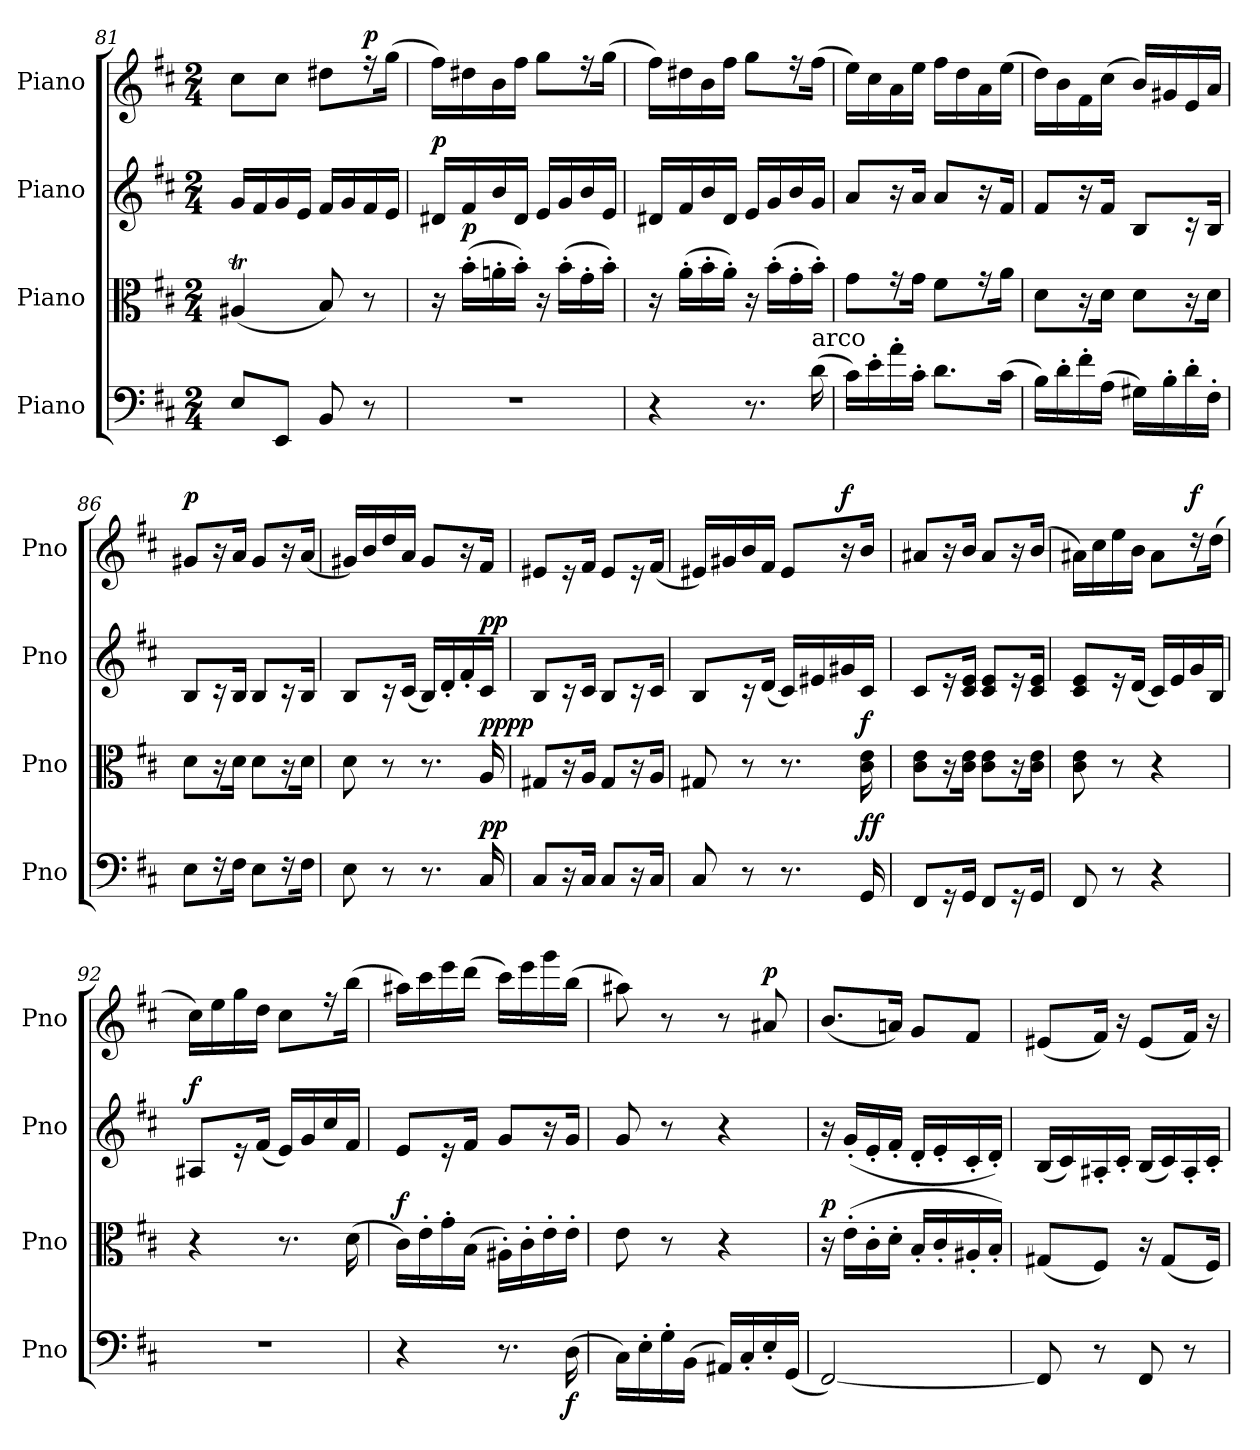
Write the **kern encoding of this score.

**kern	**dynam	**kern	**dynam	**kern	**dynam	**kern	**dynam
*part4	*part4	*part3	*part3	*part2	*part2	*part1	*part1
*staff4	*staff4	*staff3	*staff3	*staff2	*staff2	*staff1	*staff1
*I"Piano	*	*I"Piano	*	*I"Piano	*	*I"Piano	*
*I'Pno	*	*I'Pno	*	*I'Pno	*	*I'Pno	*
!!LO:PB:g=z
*clefF4	*	*clefC3	*	*clefG2	*	*clefG2	*
*k[f#c#]	*	*k[f#c#]	*	*k[f#c#]	*	*k[f#c#]	*
*M2/4	*	*M2/4	*	*M2/4	*	*M2/4	*
=81	=81	=81	=81	=81	=81	=81	=81
8E/L	.	(4A#Xt/	.	16g/LL	.	8cc#\L	.
.	.	.	.	16f#/	.	.	.
8EE/J	.	.	.	16g/	.	8cc#\J	.
.	.	.	.	16e/JJ	.	.	.
8BB/	.	8B/)	.	16f#/LL	.	8dd#X\L	.
.	.	.	.	16g/	.	.	.
!	!	!	!	!	!	!	!LO:DY:a
8r	.	8r	.	16f#/	.	16r	p
.	.	.	.	16e/JJ	.	(16gg\Jk	.
=82	=82	=82	=82	=82	=82	=82	=82
!	!	!	!	!	!LO:DY:a	!	!
2r	.	16r	.	16d#X/LL	p	16ff#\LL)	.
!	!	!	!LO:DY:a	!	!	!	!
.	.	(16b'\LL	p	16f#/	.	16dd#X\	.
.	.	16an'\	.	16b/	.	16b\	.
.	.	16b'\JJ)	.	16d#/JJ	.	16ff#\JJ	.
.	.	16r	.	16e/LL	.	8gg\L	.
.	.	(16b'\LL	.	16g/	.	.	.
.	.	16g'\	.	16b/	.	16r	.
.	.	16b'\JJ)	.	16e/JJ	.	(16gg\Jk	.
=83	=83	=83	=83	=83	=83	=83	=83
4r	.	16r	.	16d#X/LL	.	16ff#\LL)	.
.	.	(16a'\LL	.	16f#/	.	16dd#X\	.
.	.	16b'\	.	16b/	.	16b\	.
.	.	16a'\JJ)	.	16d#/JJ	.	16ff#\JJ	.
8.r	.	16r	.	16e/LL	.	8gg\L	.
.	.	(16b'\LL	.	16g/	.	.	.
.	.	16g'\	.	16b/	.	16r	.
!LO:TX:a:t=arco	!	!	!	!	!	!	!
(16d\	.	16b'\JJ)	.	16g/JJ	.	(16ff#\Jk	.
=84	=84	=84	=84	=84	=84	=84	=84
16c#\LL)	.	8g\L	.	8a/L	.	16ee\LL)	.
16e'\	.	.	.	.	.	16cc#\	.
16a'\	.	16r	.	16r	.	16a\	.
16c#'\JJ	.	16g\Jk	.	16a/Jk	.	16ee\JJ	.
8.d\L	.	8f#\L	.	8a/L	.	16ff#\LL	.
.	.	.	.	.	.	16dd\	.
.	.	16r	.	16r	.	16a\	.
(16c#\Jk	.	16a\Jk	.	16f#/Jk	.	(16ee\JJ	.
=85	=85	=85	=85	=85	=85	=85	=85
16B\LL)	.	8d\L	.	8f#/L	.	16dd\LL)	.
16d'\	.	.	.	.	.	16b\	.
16f#'\	.	16r	.	16r	.	16f#\	.
(16A\JJ	.	16d\Jk	.	16f#/Jk	.	(16cc#\JJ	.
16G#X\LL)	.	8d\L	.	8B/L	.	16b/LL)	.
16B'\	.	.	.	.	.	16g#X/	.
16d'\	.	16r	.	16r	.	16e/	.
16F#'\JJ	.	16d\Jk	.	16B/Jk	.	16a/JJ	.
=86	=86	=86	=86	=86	=86	=86	=86
!	!	!	!	!	!	!	!LO:DY:a
8E\L	.	8d\L	.	8B/L	.	8g#X/L	p
16r	.	16r	.	16r	.	16r	.
16F#\Jk	.	16d\Jk	.	16B/Jk	.	16a/Jk	.
8E\L	.	8d\L	.	8B/L	.	8g#/L	.
16r	.	16r	.	16r	.	16r	.
16F#\Jk	.	16d\Jk	.	16B/Jk	.	(16a/Jk	.
=87	=87	=87	=87	=87	=87	=87	=87
8E\	.	8d\	.	8B/L	.	16g#X/LL)	.
.	.	.	.	.	.	16b/	.
8r	.	8r	.	16r	.	16dd/	.
.	.	.	.	(16c#/Jk	.	16a/JJ	.
8.r	.	8.r	.	16B/LL)	.	8g#/L	.
.	.	.	.	16d'/	.	.	.
.	.	.	.	16f#'/	.	16r	.
!	!LO:DY:a	!	!LO:DY:a	!	!	!	!
!	!	!	!LO:DY:n=1:a	!	!LO:DY:a	!	!
16C#/	pp	16A/	pp pp	16c#/JJ	pp	16f#/Jk	.
=88	=88	=88	=88	=88	=88	=88	=88
8C#/L	.	8G#X/L	.	8B/L	.	8e#X/L	.
16r	.	16r	.	16r	.	16r	.
16C#/Jk	.	16A/Jk	.	16c#/Jk	.	16f#/Jk	.
8C#/L	.	8G#/L	.	8B/L	.	8e#/L	.
16r	.	16r	.	16r	.	16r	.
16C#/Jk	.	16A/Jk	.	16c#/Jk	.	(16f#/Jk	.
!!LO:LB:g=z
=89	=89	=89	=89	=89	=89	=89	=89
8C#/	.	8G#X/	.	8B/L	.	16e#X/LL)	.
.	.	.	.	.	.	16g#X/	.
8r	.	8r	.	16r	.	16b/	.
.	.	.	.	(16d/Jk	.	16f#/JJ	.
8.r	.	8.r	.	16c#/LL)	.	8e#/L	.
.	.	.	.	16e#X/	.	.	.
!	!	!	!	!	!	!	!LO:DY:a
.	.	.	.	16g#X/	.	16r	f
!	!LO:DY:a	!	!	!	!	!	!
!	!LO:DY:n=1:b	!	!LO:DY:a	!	!	!	!
16GG/	f f	16c#\ 16e\	f	16c#/JJ	.	16b/Jk	.
=90	=90	=90	=90	=90	=90	=90	=90
8FF#/L	.	8c#\ 8e\L	.	8c#/L	.	8a#X/L	.
16r	.	16r	.	16r	.	16r	.
16GG/Jk	.	16c#\ 16e\Jk	.	16c#/ 16e/Jk	.	16b/Jk	.
8FF#/L	.	8c#\ 8e\L	.	8c#/ 8e/L	.	8a#/L	.
16r	.	16r	.	16r	.	16r	.
16GG/Jk	.	16c#\ 16e\Jk	.	16c#/ 16e/Jk	.	(16b/Jk	.
=91	=91	=91	=91	=91	=91	=91	=91
8FF#/	.	8c#\ 8e\	.	8c#/ 8e/L	.	16a#X\LL)	.
.	.	.	.	.	.	16cc#\	.
8r	.	8r	.	16r	.	16ee\	.
.	.	.	.	(16d/Jk	.	16b\JJ	.
4r	.	4r	.	16c#/LL)	.	8a#\L	.
.	.	.	.	16e/	.	.	.
!	!	!	!	!	!	!	!LO:DY:a
.	.	.	.	16g/	.	16r	f
.	.	.	.	16B/JJ	.	(16dd\Jk	.
=92	=92	=92	=92	=92	=92	=92	=92
!	!	!	!	!	!LO:DY:a	!	!
2r	.	4r	.	8A#X/L	f	16cc#\LL)	.
.	.	.	.	.	.	16ee\	.
.	.	.	.	16r	.	16gg\	.
.	.	.	.	(16f#/Jk	.	16dd\JJ	.
.	.	8.r	.	16e/LL)	.	8cc#\L	.
.	.	.	.	16g/	.	.	.
.	.	.	.	16cc#/	.	16r	.
.	.	(16d\	.	16f#/JJ	.	(16bb\Jk	.
=93	=93	=93	=93	=93	=93	=93	=93
!	!	!	!LO:DY:a	!	!	!	!
4r	.	16c#\LL)	f	8e/L	.	16aa#X\LL)	.
.	.	16e'\	.	.	.	16ccc#\	.
.	.	16g'\	.	16r	.	16eee\	.
.	.	(16B\JJ	.	16f#/Jk	.	(16ddd\JJ	.
8.r	.	16A#X'\LL)	.	8g/L	.	16ccc#\LL)	.
.	.	16c#'\	.	.	.	16eee\	.
.	.	16e'\	.	16r	.	16ggg\	.
!	!LO:DY:b	!	!	!	!	!	!
(16D\	f	16e'\JJ	.	16g/Jk	.	(16bb\JJ	.
=94	=94	=94	=94	=94	=94	=94	=94
16C#\LL)	.	8e\	.	8g/	.	8aa#X\)	.
16E'\	.	.	.	.	.	.	.
16G'\	.	8r	.	8r	.	8r	.
(16BB\JJ	.	.	.	.	.	.	.
16AA#X/LL)	.	4r	.	4r	.	8r	.
16C#'/	.	.	.	.	.	.	.
!	!	!	!	!	!	!	!LO:DY:a
16E'/	.	.	.	.	.	8a#X/	p
(16GG/JJ	.	.	.	.	.	.	.
=95	=95	=95	=95	=95	=95	=95	=95
!	!	!	!LO:DY:a	!	!	!	!
[2FF#/)	.	16r	p	16r	.	(8.b/L	.
.	.	(16e'\LL	.	(16g'/LL	.	.	.
.	.	16c#'\	.	16e'/	.	.	.
.	.	16d'\JJ	.	16f#'/JJ	.	16an/Jk)	.
.	.	16B'/LL	.	16d'/LL	.	8g/L	.
.	.	16c#'/	.	16e'/	.	.	.
.	.	16A#X'/	.	16c#'/	.	8f#/J	.
.	.	16B'/JJ)	.	16d'/JJ)	.	.	.
!!LO:PB:g=z
=96	=96	=96	=96	=96	=96	=96	=96
8FF#/]	.	(8G#X/L	.	(16B/LL	.	(8e#X/L	.
.	.	.	.	16c#/)	.	.	.
8r	.	8F#/J)	.	16A#X'/	.	16f#/Jk)	.
.	.	.	.	16c#'/JJ	.	16r	.
8FF#/	.	16r	.	(16B/LL	.	(8e#/L	.
.	.	(8G#/L	.	16c#/)	.	.	.
8r	.	.	.	16A#'/	.	16f#/Jk)	.
.	.	16F#/Jk)	.	16c#'/JJ	.	16r	.
=	=	=	=	=	=	=	=
*-	*-	*-	*-	*-	*-	*-	*-
